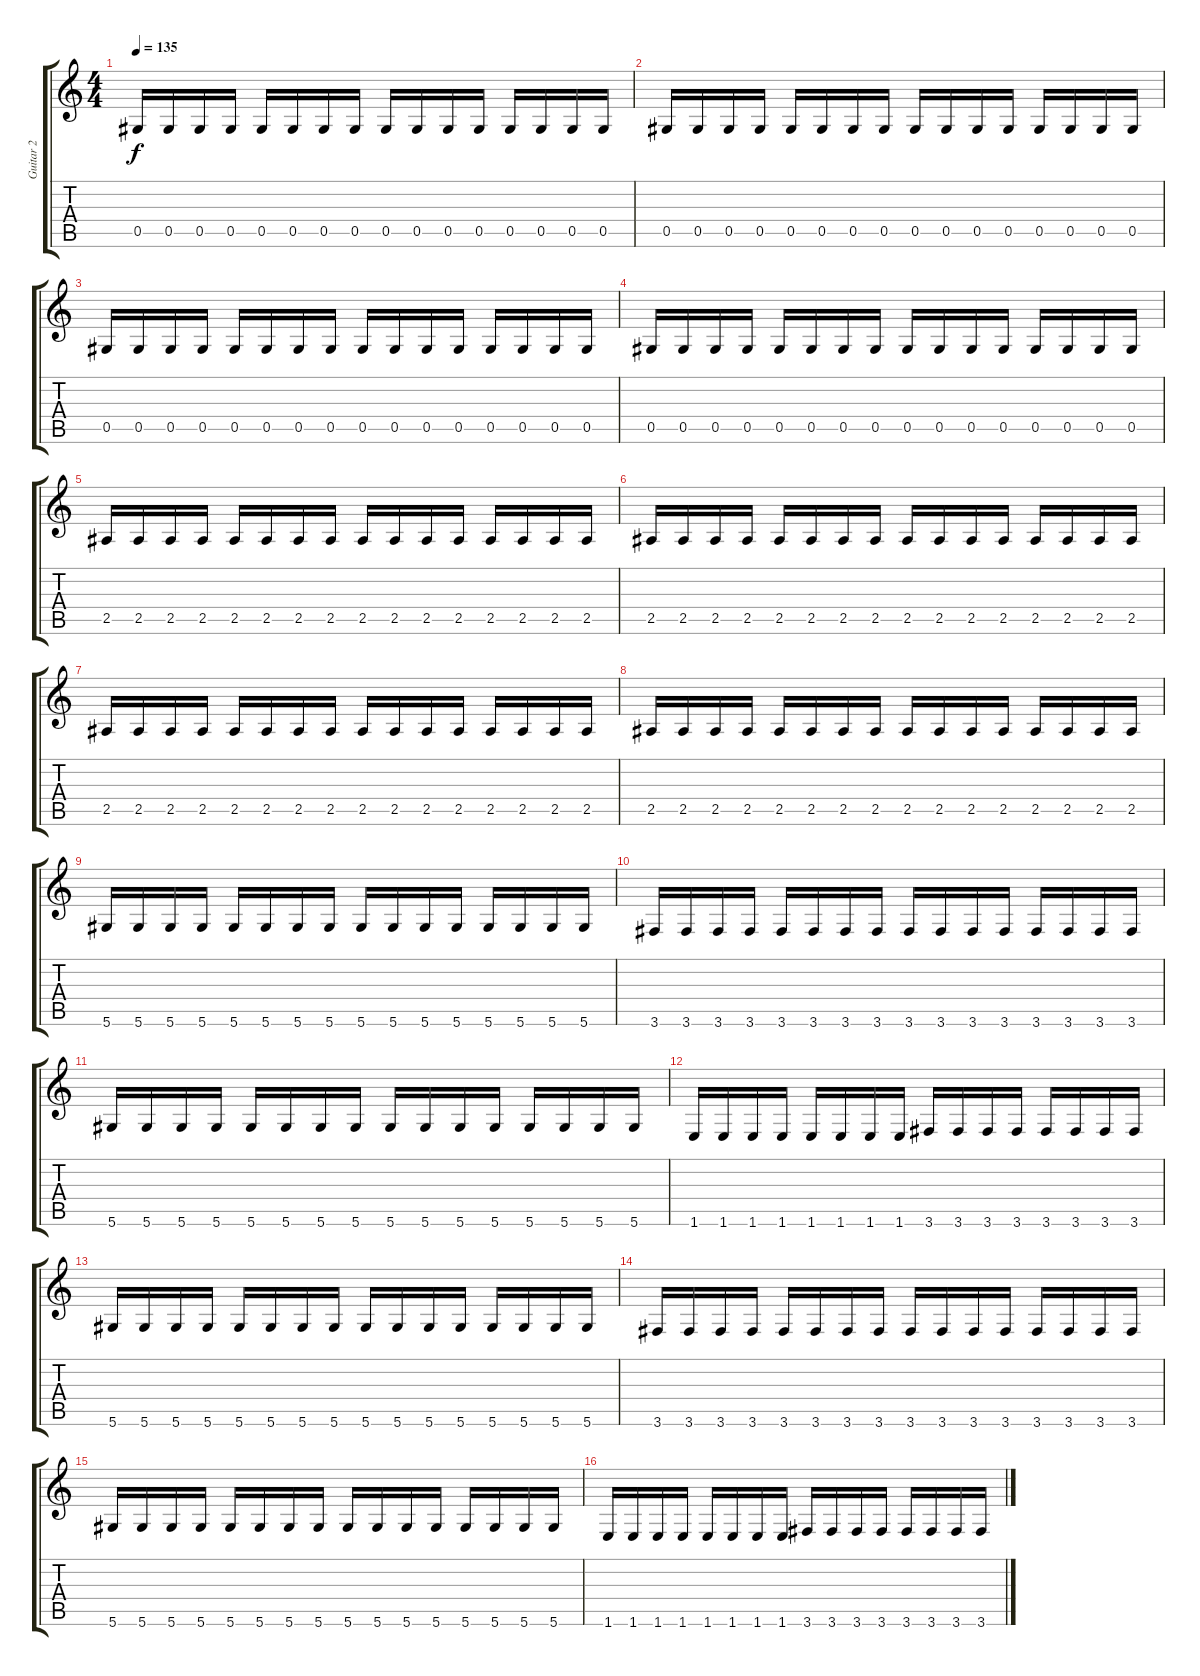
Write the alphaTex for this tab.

\track ("Guitar 2" "Guitar 2") {instrument overdrivenguitar}
\staff {score tabs}
\tuning (Eb4 Bb3 Gb3 Db3 Ab2 Eb2) {hide}
\ts (4 4)
\tempo 135
\clef g2
\ks c
0.5.16{dy f} 0.5.16 0.5.16 0.5.16 0.5.16 0.5.16 0.5.16 0.5.16 0.5.16 0.5.16 0.5.16 0.5.16 0.5.16 0.5.16 0.5.16 0.5.16 |
0.5.16 0.5.16 0.5.16 0.5.16 0.5.16 0.5.16 0.5.16 0.5.16 0.5.16 0.5.16 0.5.16 0.5.16 0.5.16 0.5.16 0.5.16 0.5.16 |
0.5.16 0.5.16 0.5.16 0.5.16 0.5.16 0.5.16 0.5.16 0.5.16 0.5.16 0.5.16 0.5.16 0.5.16 0.5.16 0.5.16 0.5.16 0.5.16 |
0.5.16 0.5.16 0.5.16 0.5.16 0.5.16 0.5.16 0.5.16 0.5.16 0.5.16 0.5.16 0.5.16 0.5.16 0.5.16 0.5.16 0.5.16 0.5.16 |
2.5.16 2.5.16 2.5.16 2.5.16 2.5.16 2.5.16 2.5.16 2.5.16 2.5.16 2.5.16 2.5.16 2.5.16 2.5.16 2.5.16 2.5.16 2.5.16 |
2.5.16 2.5.16 2.5.16 2.5.16 2.5.16 2.5.16 2.5.16 2.5.16 2.5.16 2.5.16 2.5.16 2.5.16 2.5.16 2.5.16 2.5.16 2.5.16 |
2.5.16 2.5.16 2.5.16 2.5.16 2.5.16 2.5.16 2.5.16 2.5.16 2.5.16 2.5.16 2.5.16 2.5.16 2.5.16 2.5.16 2.5.16 2.5.16 |
2.5.16 2.5.16 2.5.16 2.5.16 2.5.16 2.5.16 2.5.16 2.5.16 2.5.16 2.5.16 2.5.16 2.5.16 2.5.16 2.5.16 2.5.16 2.5.16 |
5.6.16 5.6.16 5.6.16 5.6.16 5.6.16 5.6.16 5.6.16 5.6.16 5.6.16 5.6.16 5.6.16 5.6.16 5.6.16 5.6.16 5.6.16 5.6.16 |
3.6.16 3.6.16 3.6.16 3.6.16 3.6.16 3.6.16 3.6.16 3.6.16 3.6.16 3.6.16 3.6.16 3.6.16 3.6.16 3.6.16 3.6.16 3.6.16 |
5.6.16 5.6.16 5.6.16 5.6.16 5.6.16 5.6.16 5.6.16 5.6.16 5.6.16 5.6.16 5.6.16 5.6.16 5.6.16 5.6.16 5.6.16 5.6.16 |
1.6.16 1.6.16 1.6.16 1.6.16 1.6.16 1.6.16 1.6.16 1.6.16 3.6.16 3.6.16 3.6.16 3.6.16 3.6.16 3.6.16 3.6.16 3.6.16 |
5.6.16 5.6.16 5.6.16 5.6.16 5.6.16 5.6.16 5.6.16 5.6.16 5.6.16 5.6.16 5.6.16 5.6.16 5.6.16 5.6.16 5.6.16 5.6.16 |
3.6.16 3.6.16 3.6.16 3.6.16 3.6.16 3.6.16 3.6.16 3.6.16 3.6.16 3.6.16 3.6.16 3.6.16 3.6.16 3.6.16 3.6.16 3.6.16 |
5.6.16 5.6.16 5.6.16 5.6.16 5.6.16 5.6.16 5.6.16 5.6.16 5.6.16 5.6.16 5.6.16 5.6.16 5.6.16 5.6.16 5.6.16 5.6.16 |
1.6.16 1.6.16 1.6.16 1.6.16 1.6.16 1.6.16 1.6.16 1.6.16 3.6.16 3.6.16 3.6.16 3.6.16 3.6.16 3.6.16 3.6.16 3.6.16
